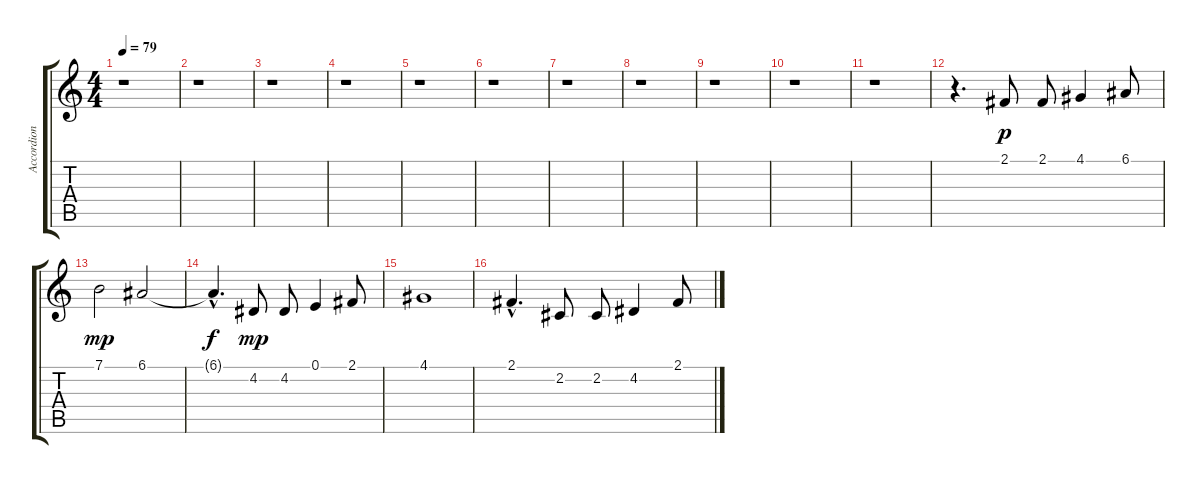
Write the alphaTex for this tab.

\track ("Accordion" "Accordion") {instrument tangoaccordion}
\staff {score tabs}
\tuning (E4 B3 G3 D3 A2 E2) {hide}
\ts (4 4)
\tempo 79
\clef g2
\ks c
r.1{dy mp} |
r.1 |
r.1 |
r.1 |
r.1 |
r.1 |
r.1 |
r.1 |
r.1 |
r.1 |
r.1 |
r.4{d} 2.1.8{dy p} 2.1.8 4.1.4 6.1.8 |
7.1.2{dy mp} 6.1.2 |
6.1{hac t}.4{d dy f} 4.2.8{dy mp} 4.2.8 0.1.4 2.1.8 |
4.1.1 |
2.1{hac}.4{d} 2.2.8 2.2.8 4.2.4 2.1.8
